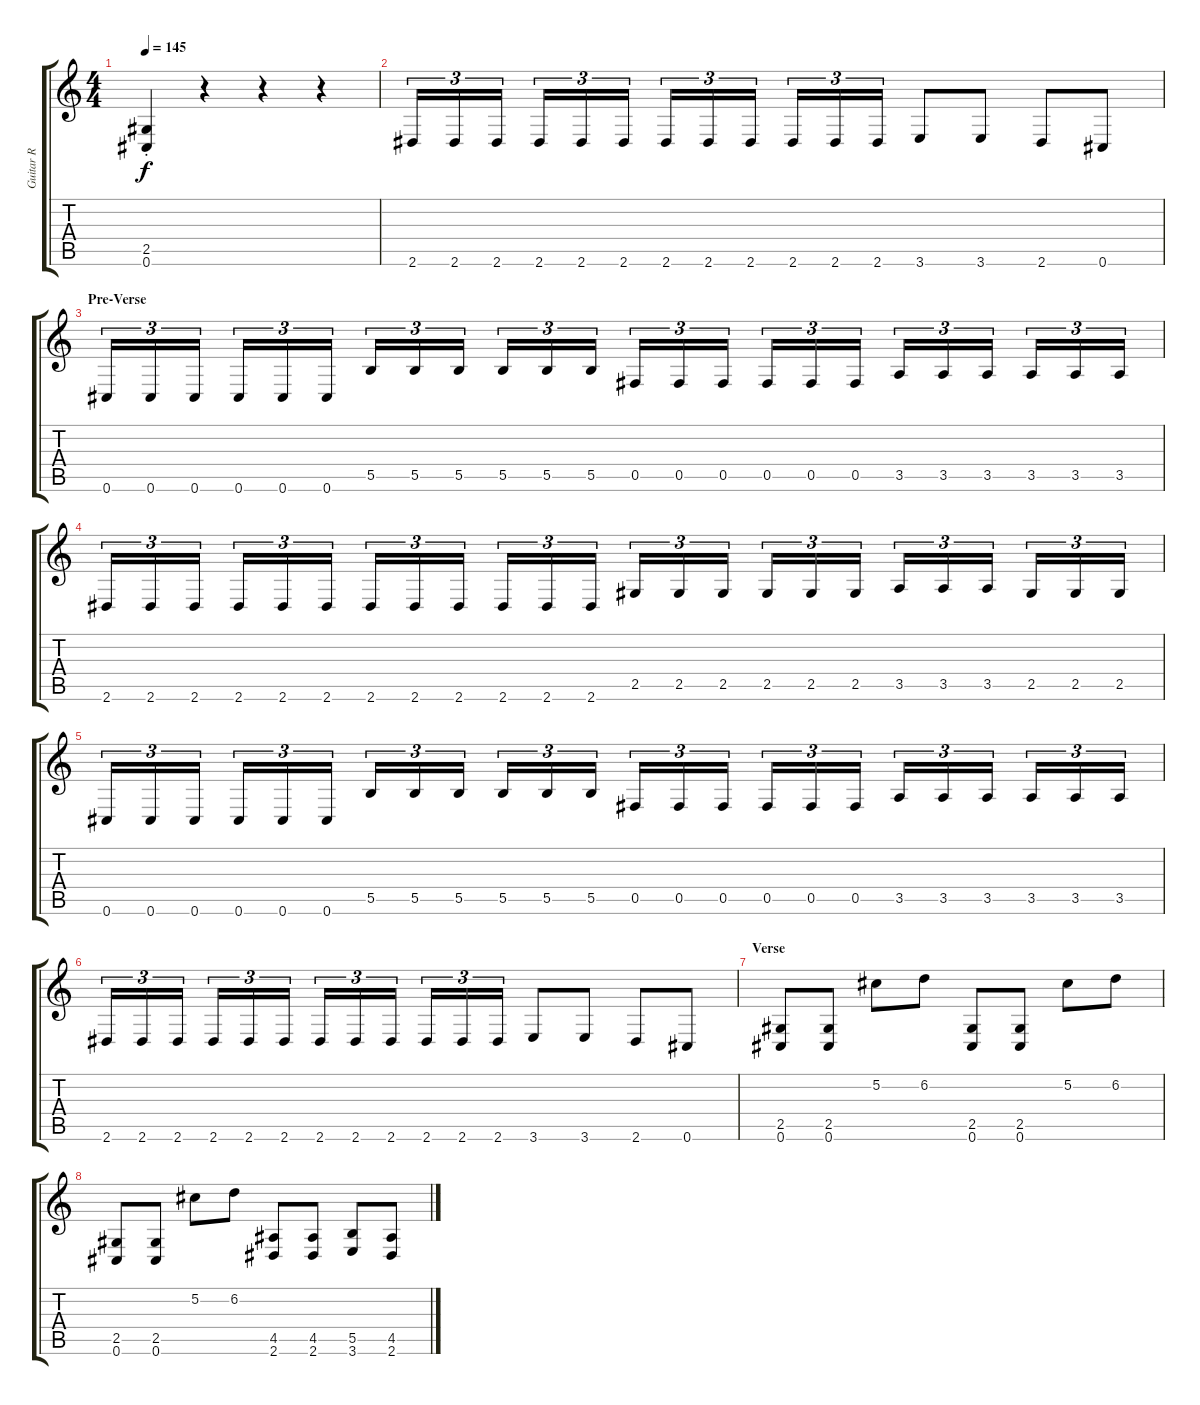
\track ("Guitar R" "Guitar R") {instrument distortionguitar}
\staff {score tabs}
\tuning (Db4 Ab3 E3 B2 Gb2 Db2) {hide}
\ts (4 4)
\tempo 145
\clef g2
\ks c
(2.5{st} 0.6{st}).4{dy f} r.4 r.4 r.4 |
2.6.16{tu (3 2)} 2.6.16{tu (3 2)} 2.6.16{tu (3 2)} 2.6.16{tu (3 2)} 2.6.16{tu (3 2)} 2.6.16{tu (3 2)} 2.6.16{tu (3 2)} 2.6.16{tu (3 2)} 2.6.16{tu (3 2)} 2.6.16{tu (3 2)} 2.6.16{tu (3 2)} 2.6.16{tu (3 2)} 3.6.8 3.6.8 2.6.8 0.6.8 |
\section ("" "Pre-Verse")
0.6.16{tu (3 2)} 0.6.16{tu (3 2)} 0.6.16{tu (3 2)} 0.6.16{tu (3 2)} 0.6.16{tu (3 2)} 0.6.16{tu (3 2)} 5.5.16{tu (3 2)} 5.5.16{tu (3 2)} 5.5.16{tu (3 2)} 5.5.16{tu (3 2)} 5.5.16{tu (3 2)} 5.5.16{tu (3 2)} 0.5.16{tu (3 2)} 0.5.16{tu (3 2)} 0.5.16{tu (3 2)} 0.5.16{tu (3 2)} 0.5.16{tu (3 2)} 0.5.16{tu (3 2)} 3.5.16{tu (3 2)} 3.5.16{tu (3 2)} 3.5.16{tu (3 2)} 3.5.16{tu (3 2)} 3.5.16{tu (3 2)} 3.5.16{tu (3 2)} |
2.6.16{tu (3 2)} 2.6.16{tu (3 2)} 2.6.16{tu (3 2)} 2.6.16{tu (3 2)} 2.6.16{tu (3 2)} 2.6.16{tu (3 2)} 2.6.16{tu (3 2)} 2.6.16{tu (3 2)} 2.6.16{tu (3 2)} 2.6.16{tu (3 2)} 2.6.16{tu (3 2)} 2.6.16{tu (3 2)} 2.5.16{tu (3 2)} 2.5.16{tu (3 2)} 2.5.16{tu (3 2)} 2.5.16{tu (3 2)} 2.5.16{tu (3 2)} 2.5.16{tu (3 2)} 3.5.16{tu (3 2)} 3.5.16{tu (3 2)} 3.5.16{tu (3 2)} 2.5.16{tu (3 2)} 2.5.16{tu (3 2)} 2.5.16{tu (3 2)} |
0.6.16{tu (3 2)} 0.6.16{tu (3 2)} 0.6.16{tu (3 2)} 0.6.16{tu (3 2)} 0.6.16{tu (3 2)} 0.6.16{tu (3 2)} 5.5.16{tu (3 2)} 5.5.16{tu (3 2)} 5.5.16{tu (3 2)} 5.5.16{tu (3 2)} 5.5.16{tu (3 2)} 5.5.16{tu (3 2)} 0.5.16{tu (3 2)} 0.5.16{tu (3 2)} 0.5.16{tu (3 2)} 0.5.16{tu (3 2)} 0.5.16{tu (3 2)} 0.5.16{tu (3 2)} 3.5.16{tu (3 2)} 3.5.16{tu (3 2)} 3.5.16{tu (3 2)} 3.5.16{tu (3 2)} 3.5.16{tu (3 2)} 3.5.16{tu (3 2)} |
2.6.16{tu (3 2)} 2.6.16{tu (3 2)} 2.6.16{tu (3 2)} 2.6.16{tu (3 2)} 2.6.16{tu (3 2)} 2.6.16{tu (3 2)} 2.6.16{tu (3 2)} 2.6.16{tu (3 2)} 2.6.16{tu (3 2)} 2.6.16{tu (3 2)} 2.6.16{tu (3 2)} 2.6.16{tu (3 2)} 3.6.8 3.6.8 2.6.8 0.6.8 |
\section ("" "Verse")
(2.5 0.6).8 (2.5 0.6).8 5.2.8 6.2.8 (2.5 0.6).8 (2.5 0.6).8 5.2.8 6.2.8 |
(2.5 0.6).8 (2.5 0.6).8 5.2.8 6.2.8 (4.5 2.6).8 (4.5 2.6).8 (5.5 3.6).8 (4.5 2.6).8
